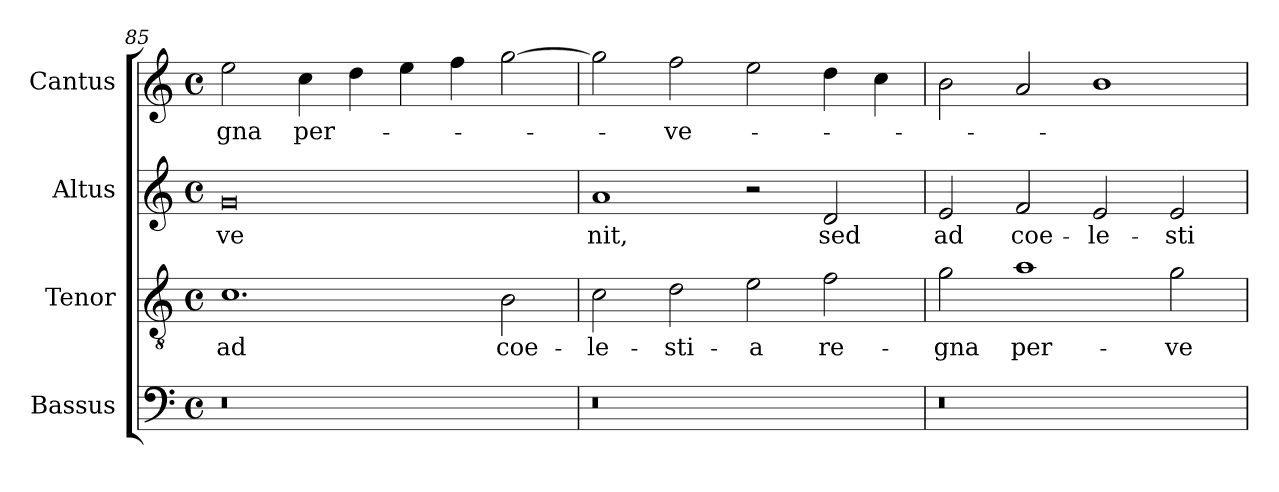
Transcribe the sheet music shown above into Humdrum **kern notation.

**kern	**kern	**text	**kern	**text	**kern	**text
*part4	*part3	*part3	*part2	*part2	*part1	*part1
*staff4	*staff3	*staff3	*staff2	*staff2	*staff1	*staff1
*I"Bassus	*I"Tenor	*	*I"Altus	*	*I"Cantus	*
*clefF4	*clefGv2	*	*clefG2	*	*clefG2	*
*	*k[]	*	*k[]	*	*	*
*	*C:	*	*C:	*	*	*
*M4/4	*M4/4	*	*M4/4	*	*M4/4	*
*met(c)	*met(c)	*	*met(c)	*	*met(c)	*
=85	=85	=85	=85	=85	=85	=85
!	!	!LO:LY:b:cj	!	!LO:LY:b:cj	!	!LO:LY:b:cj
0r	1.c	ad	0g	ve	2ee\	-gna
!	!	!	!	!	!	!LO:LY:b
.	.	.	.	.	4cc\	per-
.	.	.	.	.	4dd\	.
.	.	.	.	.	4ee\	.
.	.	.	.	.	4ff\	.
!	!	!LO:LY:b:cj	!	!	!	!
.	2B\	coe-	.	.	[>2gg\	.
=86	=86	=86	=86	=86	=86	=86
!	!	!LO:LY:b:cj	!	!LO:LY:b:cj	!	!
0r	2c\	-le-	1a	nit,	2gg\]	.
!	!	!LO:LY:b:cj	!	!	!	!LO:LY:b:cj
.	2d\	-sti-	.	.	2ff\	-ve-
!	!	!LO:LY:b:cj	!	!	!	!
.	2e\	-a	2r	.	2ee\	.
!	!	!LO:LY:b:cj	!	!LO:LY:b:cj	!	!
.	2f\	re-	2d/	sed	4dd\	.
.	.	.	.	.	4cc\	.
!!LO:LB:g=z
=87	=87	=87	=87	=87	=87	=87
!	!	!LO:LY:b:cj	!	!LO:LY:b:cj	!	!
0r	2g\	-gna	2e/	ad	2b\	.
!	!	!LO:LY:b:cj	!	!LO:LY:b:cj	!	!
.	1a	per-	2f/	coe-	2a/	.
!	!	!	!	!LO:LY:b:cj	!	!
.	.	.	2e/	-le-	1b	.
!	!	!LO:LY:b:cj	!	!LO:LY:b:cj	!	!
.	2g\	-ve-	2e/	-sti-	.	.
=	=	=	=	=	=	=
*-	*-	*-	*-	*-	*-	*-
